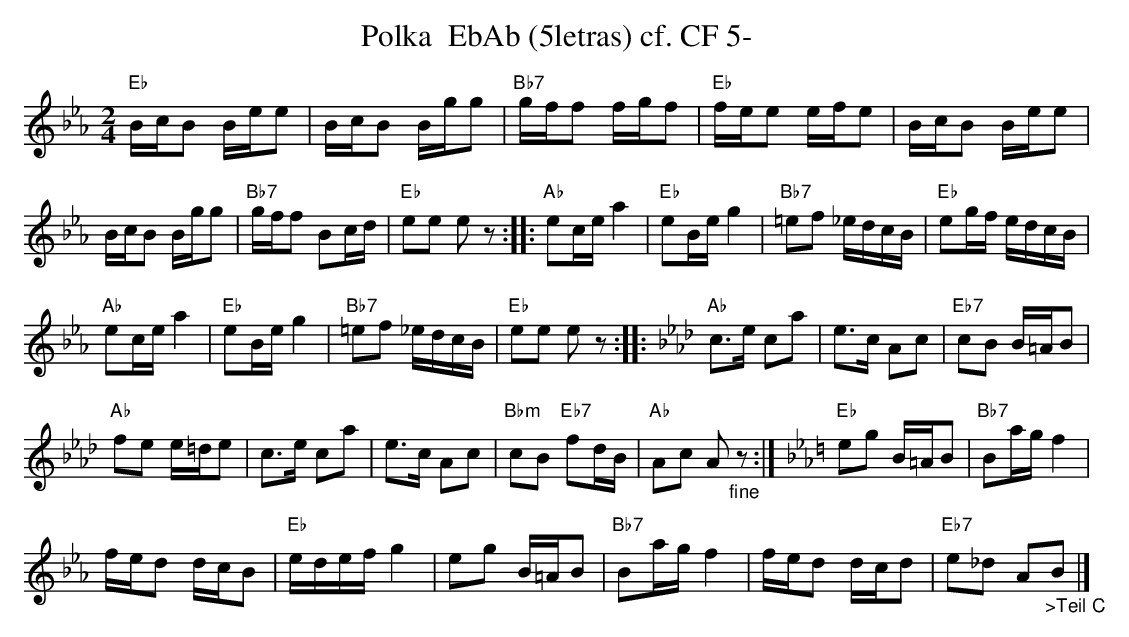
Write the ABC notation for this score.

X:1
T:Polka  EbAb (5letras) cf. CF 5-
M:2/4
L:1/16
K:Ebmaj%%MIDI gchordon
"Eb"BcB2 Bee2 | BcB2 Bgg2 | "Bb7"gff2 fgf2 | "Eb"fee2 efe2 | BcB2 Bee2 |
BcB2 Bgg2 | "Bb7"gff2 B2cd | "Eb"e2e2 e2z2 :: "Ab"e2cea4 | "Eb"e2Beg4 | "Bb7"=e2f2 _edcB | "Eb"e2gf edcB |
"Ab"e2cea4 | "Eb"e2Beg4 | "Bb7"=e2f2 _edcB | "Eb"e2e2 e2z2 :: [K:Abmaj] "Ab"c3e c2a2 | e3c A2c2 | "Eb7"c2B2 B=AB2 |
"Ab"f2e2 e=de2 | c3e c2a2 | e3c A2c2 | "Bbm"c2B2 "Eb7"f2dB | "Ab"A2c2 A2"_fine"z2 :| [K:Ebmaj]"Eb"e2g2 B=AB2 | "Bb7"B2agf4 |
fed2 dcB2 | "Eb"edefg4 | e2g2 B=AB2 | "Bb7"B2agf4 | fed2 dcd2 | "Eb7"e2_d2 A2"_>Teil C"B2 |]
